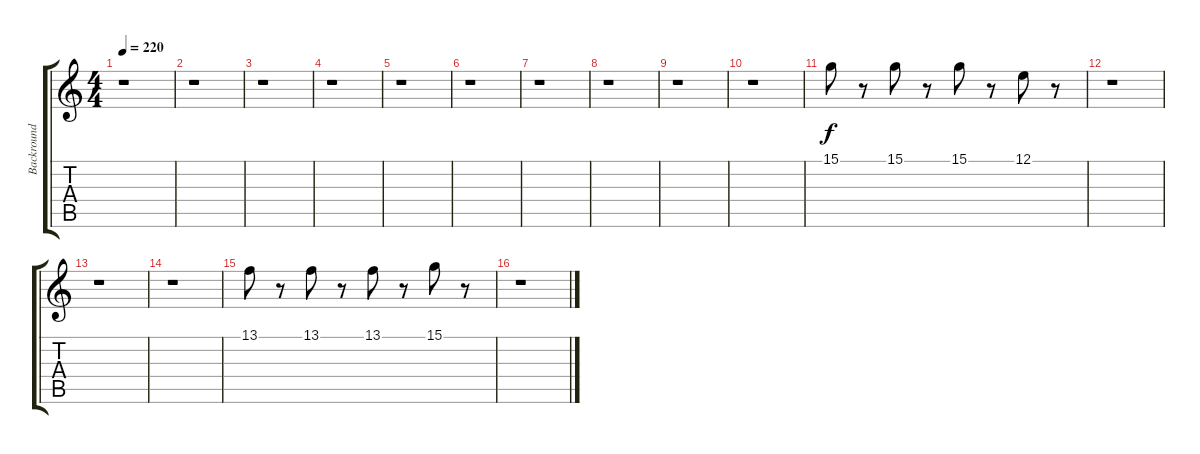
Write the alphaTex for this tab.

\track ("Backround Vocals" "Backround ") {instrument lead8bassandlead}
\staff {score tabs}
\tuning (E4 B3 G3 D3 A2 E2) {hide}
\ts (4 4)
\tempo 220
\clef g2
\ks c
r.1{dy f} |
r.1 |
r.1 |
r.1 |
r.1 |
r.1 |
r.1 |
r.1 |
r.1 |
r.1 |
15.1.8 r.8 15.1.8 r.8 15.1.8 r.8 12.1.8 r.8 |
r.1 |
r.1 |
r.1 |
13.1.8 r.8 13.1.8 r.8 13.1.8 r.8 15.1.8 r.8 |
r.1
